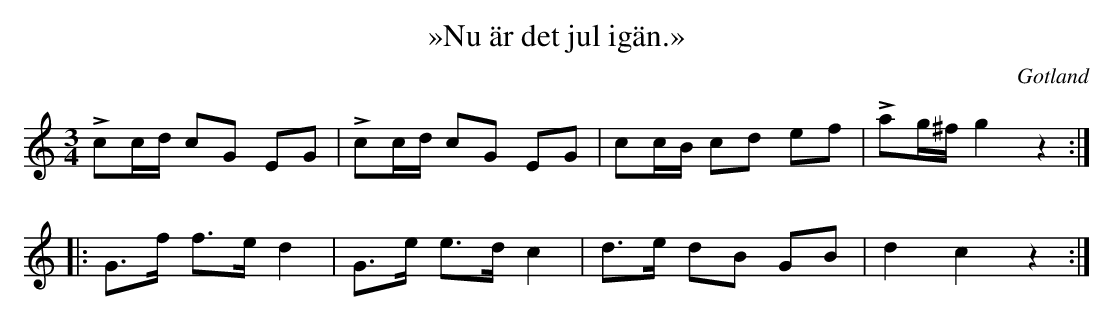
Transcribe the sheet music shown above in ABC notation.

X:1
T:»Nu \"ar det jul ig\"an.»
O:Gotland
M:3/4
L:1/16
K:C
Lc2cd c2G2 E2G2|Lc2cd c2G2 E2G2|c2cB c2d2 e2f2|La2g^f g4 z4::
G3f f3e d4|G3e e3d c4|d3e d2B2 G2B2|d4 c4 z4:|
